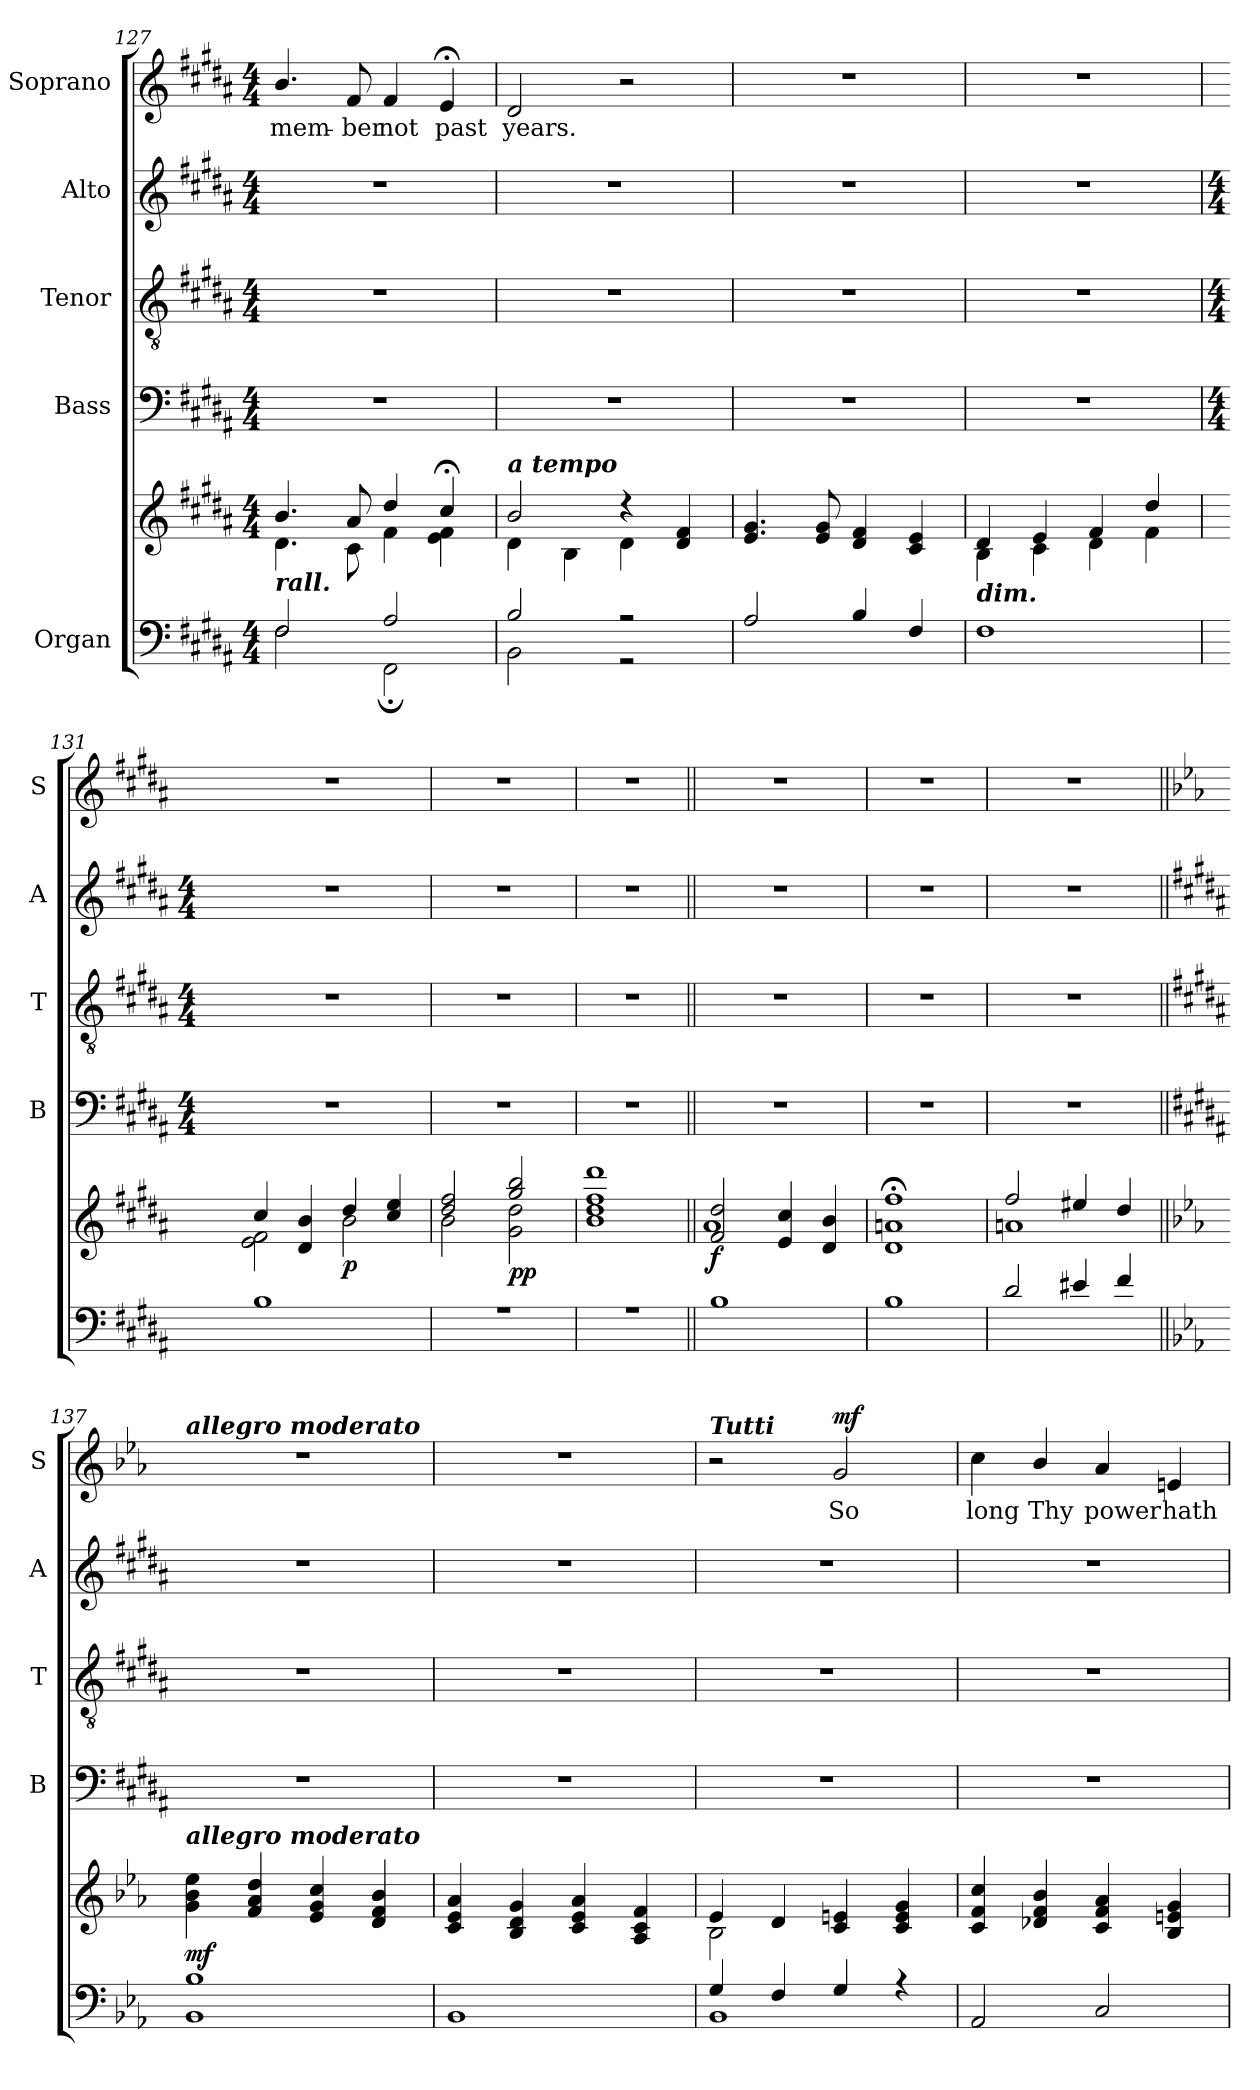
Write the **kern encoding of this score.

**kern	**kern	**dynam	**kern	**kern	**kern	**kern	**text	**dynam
*part5	*part5	*part5	*part4	*part3	*part2	*part1	*part1	*part1
*staff6	*staff5	*staff5/6	*staff4	*staff3	*staff2	*staff1	*staff1	*staff1
*I"Organ	*	*	*I"Bass	*I"Tenor	*I"Alto	*I"Soprano	*	*
*	*	*	*I'B	*I'T	*I'A	*I'S	*	*
*clefF4	*clefG2	*	*clefF4	*clefGv2	*clefG2	*clefG2	*	*
*k[f#c#g#d#a#]	*k[f#c#g#d#a#]	*	*k[f#c#g#d#a#]	*k[f#c#g#d#a#]	*k[f#c#g#d#a#]	*k[f#c#g#d#a#]	*	*
*B:	*B:	*	*B:	*B:	*B:	*B:	*	*
*M4/4	*M4/4	*	*M4/4	*M4/4	*M4/4	*M4/4	*	*
=127	=127	=127	=127	=127	=127	=127	=127	=127
*^	*^	*	*	*	*	*	*	*
!LO:TX:a:Bi:t=rall.	!	!	!	!	!	!	!	!	!	!
!	!	!	!	!	!	!	!	!	!LO:LY:b	!
2F#/	2F#\	4.b/	4.d#\	.	1r	1r	1r	4.b/	-mem-	.
!	!	!	!	!	!	!	!	!	!LO:LY:b	!
.	.	8a#/	8c#\	.	.	.	.	8f#	-ber	.
!	!	!	!	!	!	!	!	!	!LO:LY:b	!
2A#/	2FF#;\	4dd#/	4f#\	.	.	.	.	4f#	not	.
!	!	!	!	!	!	!	!	!	!LO:LY:b	!
.	.	4cc#;</	4e\ 4f#\	.	.	.	.	4e;<	past	.
=128	=128	=128	=128	=128	=128	=128	=128	=128	=128	=128
!	!	!LO:TX:a:Bi:t=a tempo	!	!	!	!	!	!	!	!
!	!	!	!	!	!	!	!	!	!LO:LY:b	!
2B/	2BB\	2b/	4d#\	.	1r	1r	1r	2d#	years.	.
.	.	.	4B\	.	.	.	.	.	.	.
2r	2r	4r	4d#\	.	.	.	.	2r	.	.
.	.	4d#/ 4f#/	4ryy	.	.	.	.	.	.	.
=129	=129	=129	=129	=129	=129	=129	=129	=129	=129	=129
2A#/	1ryy	4.e/ 4.g#/	1ryy	.	1r	1r	1r	1r	.	.
.	.	8e/ 8g#/	.	.	.	.	.	.	.	.
4B/	.	4d#/ 4f#/	.	.	.	.	.	.	.	.
4F#/	.	4c#/ 4e/	.	.	.	.	.	.	.	.
=130	=130	=130	=130	=130	=130	=130	=130	=130	=130	=130
!	!	!LO:TX:b:Bi:t=dim.	!	!	!	!	!	!	!	!
1F#/	1ryy	4d#/	4B\	.	1r	1r	1r	1r	.	.
.	.	4e/	4c#\	.	.	.	.	.	.	.
.	.	4f#/	4d#\	.	.	.	.	.	.	.
.	.	4dd#/	4f#\	.	.	.	.	.	.	.
!!LO:LB:g=z
=131	=131	=131	=131	=131	=131	=131	=131	=131	=131	=131
*	*	*	*	*	*M4/4	*M4/4	*M4/4	*	*	*
1B/	1ryy	4cc#/	2e\ 2f#\	.	1r	1r	1r	1r	.	.
.	.	4d#/ 4b/	.	.	.	.	.	.	.	.
!	!	!	!	!LO:DY:b	!	!	!	!	!	!
.	.	4dd#/	2b\	p	.	.	.	.	.	.
.	.	4cc#/ 4ee/	.	.	.	.	.	.	.	.
=132	=132	=132	=132	=132	=132	=132	=132	=132	=132	=132
1r	1ryy	2dd#/ 2ff#/	2b\	.	1r	1r	1r	1r	.	.
!	!	!	!	!LO:DY:b	!	!	!	!	!	!
.	.	2gg#/ 2bb/	2g#\ 2dd#\	pp	.	.	.	.	.	.
=133	=133	=133	=133	=133	=133	=133	=133	=133	=133	=133
1r	1ryy	1ddd#/	1b\ 1dd#\ 1ff#\	.	1r	1r	1r	1r	.	.
=134||	=134||	=134||	=134||	=134||	=134||	=134||	=134||	=134||	=134||	=134||
!	!	!	!	!LO:DY:b	!	!	!	!	!	!
1B/	1ryy	2f#/ 2dd#/	1a#\	f	1r	1r	1r	1r	.	.
.	.	4e/ 4cc#/	.	.	.	.	.	.	.	.
.	.	4d#/ 4b/	.	.	.	.	.	.	.	.
=135	=135	=135	=135	=135	=135	=135	=135	=135	=135	=135
1B/	1ryy	1ff#;</	1d#\ 1an\	.	1r	1r	1r	1r	.	.
=136	=136	=136	=136	=136	=136	=136	=136	=136	=136	=136
2d#/	1ryy	2ff#/	1an\	.	1r	1r	1r	1r	.	.
4e#X/	.	4ee#X/	.	.	.	.	.	.	.	.
4f#/	.	4dd#/	.	.	.	.	.	.	.	.
=137||	=137||	=137||	=137||	=137||	=137||	=137||	=137||	=137||	=137||	=137||
*k[b-e-a-]	*	*k[b-e-a-]	*	*	*	*	*	*k[b-e-a-]	*	*
*E-:	*	*E-:	*	*	*	*	*	*E-:	*	*
*	*	*MM138	*	*	*	*	*	*	*	*
!	!	!	!	!	!	!	!	!LO:TX:a:Bi:t=allegro moderato	!	!
!	!	!LO:TX:a:Bi:t=allegro moderato	!	!	!	!	!	!	!	!
!	!	!	!	!LO:DY:b	!	!	!	!	!	!
1B-/	1BB-\	4g\ 4b-\ 4ee-\	2ryy	mf	1r	1r	1r	1r	.	.
.	.	4f/ 4a-/ 4dd/	.	.	.	.	.	.	.	.
.	.	4e-/ 4g/ 4cc/	2ryy	.	.	.	.	.	.	.
.	.	4d/ 4f/ 4b-/	.	.	.	.	.	.	.	.
=138	=138	=138	=138	=138	=138	=138	=138	=138	=138	=138
1BB-/	2ryy	4c/ 4e-/ 4a-/	2ryy	.	1r	1r	1r	1r	.	.
.	.	4B-/ 4d/ 4g/	.	.	.	.	.	.	.	.
.	2ryy	4c/ 4e-/ 4a-/	2ryy	.	.	.	.	.	.	.
.	.	4A-/ 4c/ 4f/	.	.	.	.	.	.	.	.
=139	=139	=139	=139	=139	=139	=139	=139	=139	=139	=139
!	!	!	!	!	!	!	!	!LO:TX:a:Bi:t=Tutti	!	!
4G/	1BB-\	4e-/	2B-\	.	1r	1r	1r	2r	.	.
4F/	.	4d/	.	.	.	.	.	.	.	.
!	!	!	!	!	!	!	!	!	!LO:LY:b	!LO:DY:b
4G/	.	4c/ 4en/	2ryy	.	.	.	.	2g	So	mf
4r	.	4c/ 4e/ 4g/	.	.	.	.	.	.	.	.
=140	=140	=140	=140	=140	=140	=140	=140	=140	=140	=140
!	!	!	!	!	!	!	!	!	!LO:LY:b	!
2AA-/	1ryy	4c/ 4f/ 4cc/	2ryy	.	1r	1r	1r	4cc	long	.
!	!	!	!	!	!	!	!	!	!LO:LY:b	!
.	.	4d-X/ 4f/ 4b-/	.	.	.	.	.	4b-/	Thy	.
!	!	!	!	!	!	!	!	!	!LO:LY:b	!
2C/	.	4c/ 4f/ 4a-/	2ryy	.	.	.	.	4a-	power	.
!	!	!	!	!	!	!	!	!	!LO:LY:b	!
.	.	4B-/ 4en/ 4g/	.	.	.	.	.	4en	hath	.
*v	*v	*	*	*	*	*	*	*	*	*
*	*v	*v	*	*	*	*	*	*	*
=	=	=	=	=	=	=	=	=
*-	*-	*-	*-	*-	*-	*-	*-	*-
